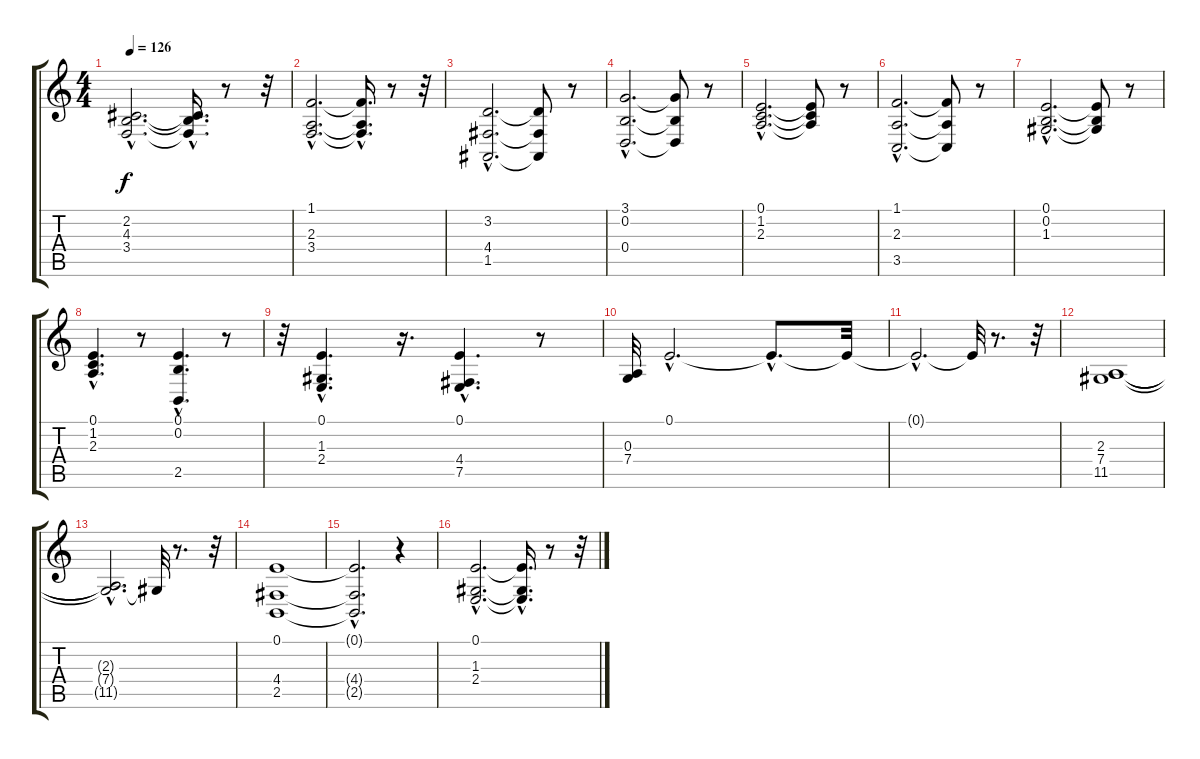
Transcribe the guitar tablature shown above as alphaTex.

\track "" {instrument electricpiano2}
\staff {score tabs}
\tuning (E4 B3 G3 D3 A2 E2) {hide}
\ts (4 4)
\tempo 126
\clef g2
\ks c
(2.2{hac} 4.3{hac} 3.4{hac}).2{d dy f} (2.2{hac t} 4.3{hac t} 3.4{hac t}).16{d} r.8 r.32 |
(1.1{hac} 2.3{hac} 3.4{hac}).2{d} (1.1{t} 2.3{hac t} 3.4{t}).16{d} r.8 r.32 |
(3.2{hac} 4.4{hac} 1.5{hac}).2{d} (3.2{t} 4.4{t} 1.5{t}).8 r.8 |
(3.1{hac} 0.2{hac} 0.4{hac}).2{d} (3.1{t} 0.2{t} 0.4{t}).8 r.8 |
(0.1{hac} 1.2{hac} 2.3{hac}).2{d} (0.1{t} 1.2{t} 2.3{t}).8 r.8 |
(1.1{hac} 2.3{hac} 3.5{hac}).2{d} (1.1{t} 2.3{t} 3.5{t}).8 r.8 |
(0.1{hac} 0.2{hac} 1.3{hac}).2{d} (0.1{t} 0.2{t} 1.3{t}).8 r.8 |
(0.1{hac} 1.2{hac} 2.3{hac}).4{d} r.8 (0.1{hac} 0.2{hac} 2.5{hac}).4{d} r.8 |
r.32 (0.1{hac} 1.3{hac} 2.4{hac}).4{d} r.16{d} (0.1{hac} 4.4{hac} 7.5{hac}).4{d} r.8 |
(0.3 7.4).32 0.1{hac}.2{d} 0.1{hac t}.8{d} 0.1{t}.32 |
0.1{hac t}.2{d} 0.1{t}.32 r.8{d} r.32 |
(2.3 7.4 11.5).1 |
(2.3{hac t} 7.4{hac t} 11.5{hac t}).2{d} 11.5{t}.32 r.8{d} r.32 |
(0.1 4.4 2.5).1 |
(0.1{hac t} 4.4{t} 2.5{t}).2{d} r.4 |
(0.1{hac} 1.3{hac} 2.4{hac}).2{d} (0.1{t} 1.3{hac t} 2.4{t}).16{d} r.8 r.32
